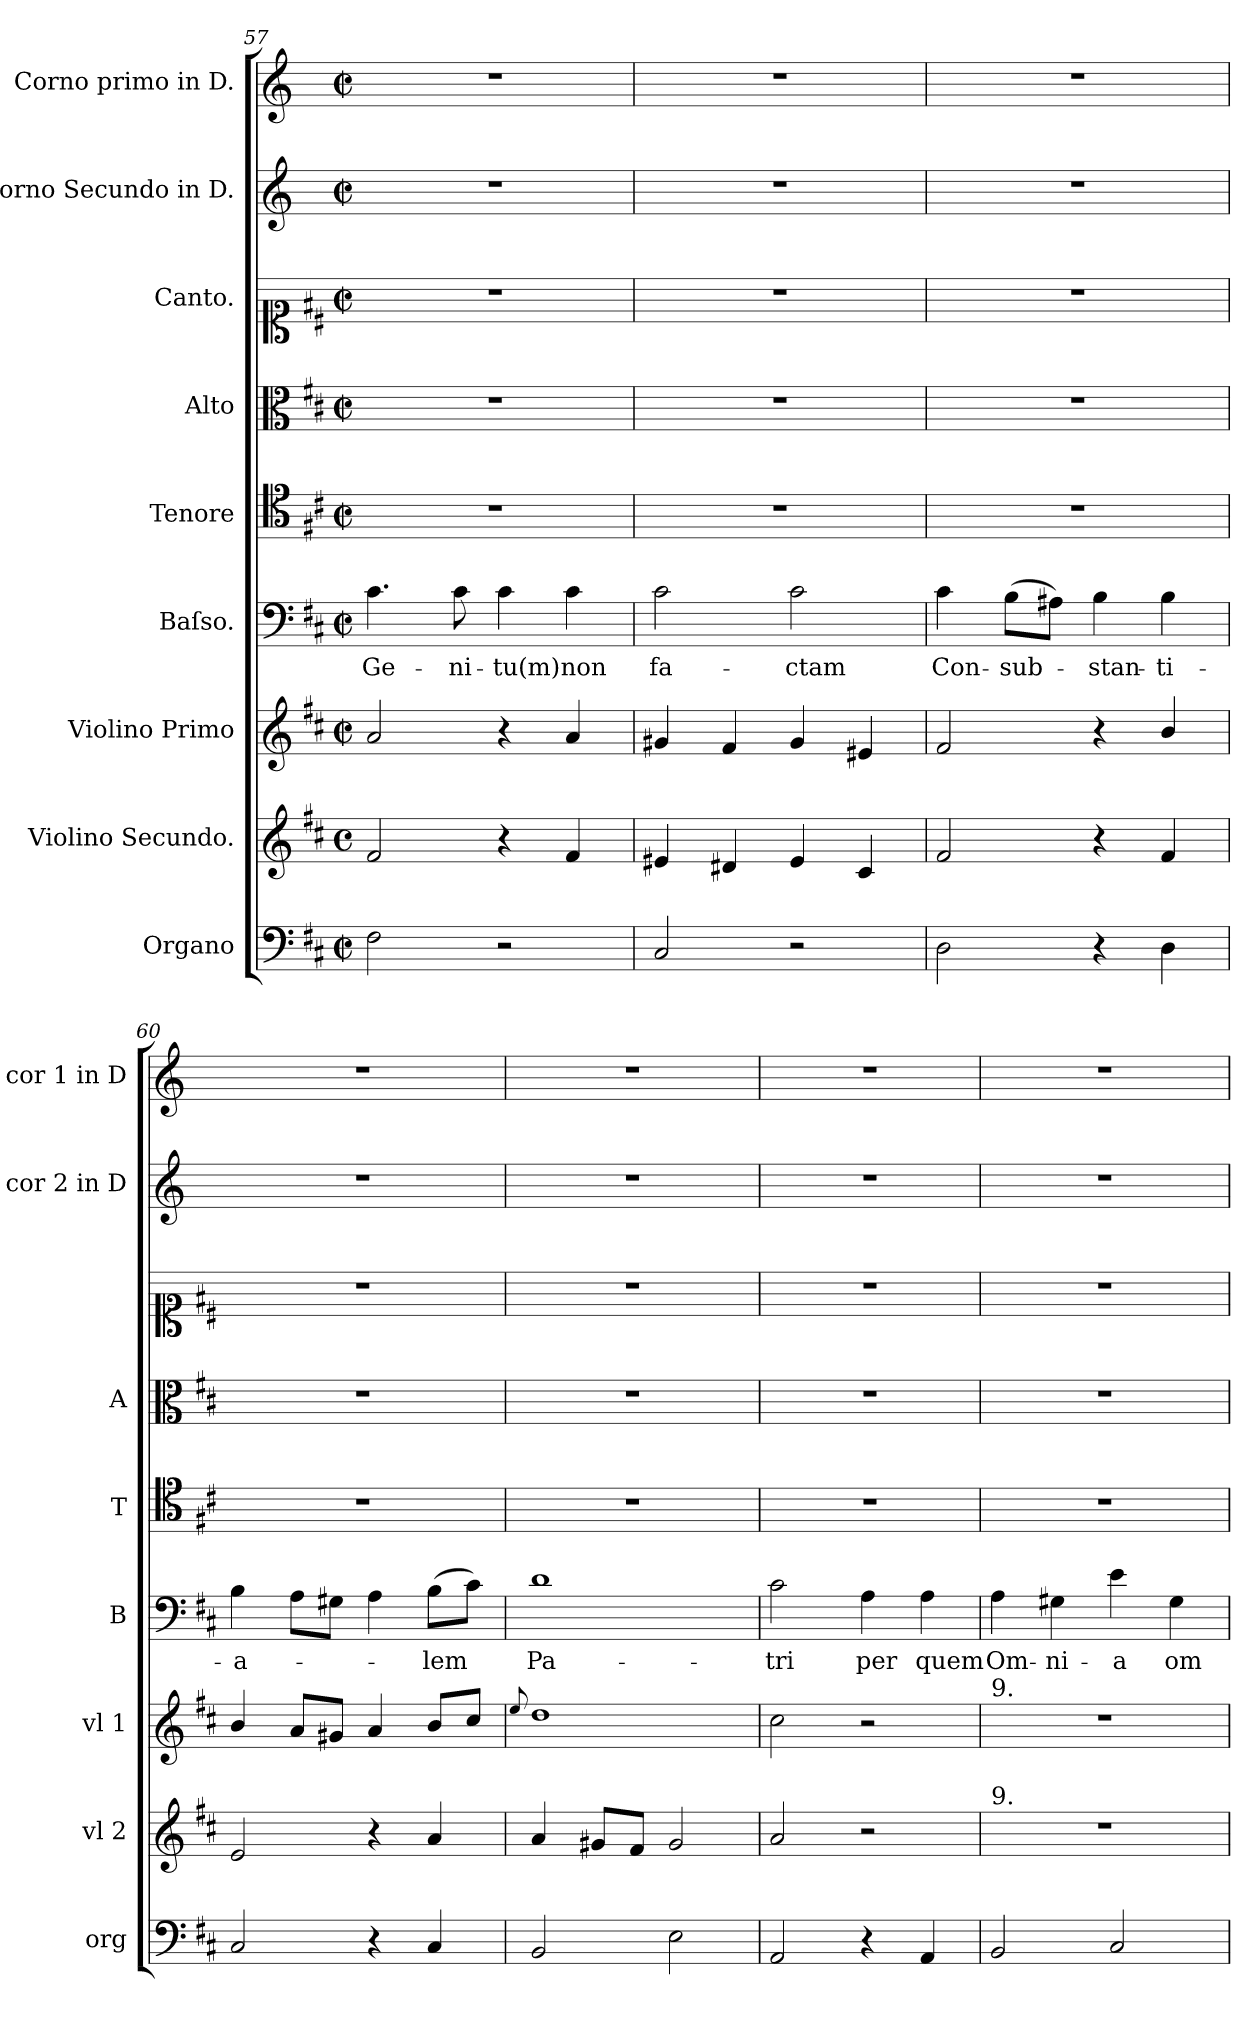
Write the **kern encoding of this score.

**kern	**kern	**kern	**kern	**text	**kern	**kern	**kern	**kern	**kern
*part9	*part8	*part7	*part6	*part6	*part5	*part4	*part3	*part2	*part1
*staff9	*staff8	*staff7	*staff6	*staff6	*staff5	*staff4	*staff3	*staff2	*staff1
*I"Organo	*I"Violino Secundo.	*I"Violino Primo	*I"Baſso.	*	*I"Tenore	*I"Alto	*I"Canto.	*I"Corno Secundo in D.	*I"Corno primo in D.
*I'org	*I'vl 2	*I'vl 1	*I'B	*	*I'T	*I'A	*	*I'cor 2 in D	*I'cor 1 in D
*clefF4	*clefG2	*clefG2	*clefF4	*	*clefC4	*clefC3	*clefC1	*clefG2	*clefG2
*	*	*	*	*	*	*	*	*ITrd6c10	*ITrd6c10
*k[f#c#]	*k[f#c#]	*k[f#c#]	*k[f#c#]	*	*k[f#c#]	*k[f#c#]	*k[f#c#]	*k[f#c#]	*k[f#c#]
*M2/2	*M2/2	*M2/2	*M2/2	*	*M2/2	*M2/2	*M2/2	*M2/2	*M2/2
*met(c|)	*met(c)	*met(c|)	*met(c|)	*	*met(c|)	*met(c|)	*met(c|)	*met(c|)	*met(c|)
=57	=57	=57	=57	=57	=57	=57	=57	=57	=57
2F#\	2f#/	2a/	4.c#\	Ge-	1r	1r	1r	1r	1r
.	.	.	8c#\	-ni-	.	.	.	.	.
2r	4r	4r	4c#\	-tu(m)	.	.	.	.	.
.	4f#/	4a/	4c#\	non	.	.	.	.	.
=58	=58	=58	=58	=58	=58	=58	=58	=58	=58
2C#/	4e#X/	4g#X/	2c#\	fa-	1r	1r	1r	1r	1r
.	4d#X/	4f#/	.	.	.	.	.	.	.
2r	4e#/	4g#/	2c#\	-ctam	.	.	.	.	.
.	4c#/	4e#X/	.	.	.	.	.	.	.
=59	=59	=59	=59	=59	=59	=59	=59	=59	=59
2D\	2f#/	2f#/	4c#\	Con-	1r	1r	1r	1r	1r
.	.	.	(8B\L	-sub-	.	.	.	.	.
.	.	.	8A#X\J)	.	.	.	.	.	.
4r	4r	4r	4B\	-stan-	.	.	.	.	.
4D\	4f#/	4b/	4B\	-ti-	.	.	.	.	.
=60	=60	=60	=60	=60	=60	=60	=60	=60	=60
2C#/	2e/	4b/	4B\	-a-	1r	1r	1r	1r	1r
.	.	8a/L	8A\L	.	.	.	.	.	.
.	.	8g#X/J	8G#X\J	.	.	.	.	.	.
4r	4r	4a/	4A\	.	.	.	.	.	.
4C#/	4a/	8b/L	(8B\L	-lem	.	.	.	.	.
.	.	8cc#/J	8c#\J)	.	.	.	.	.	.
=61	=61	=61	=61	=61	=61	=61	=61	=61	=61
.	.	8qqee/	.	.	.	.	.	.	.
2BB/	4a/	1dd	1d	Pa-	1r	1r	1r	1r	1r
.	8g#X/L	.	.	.	.	.	.	.	.
.	8f#/J	.	.	.	.	.	.	.	.
2E\	2g#/	.	.	.	.	.	.	.	.
=62	=62	=62	=62	=62	=62	=62	=62	=62	=62
2AA/	2a/	2cc#\	2c#\	-tri	1r	1r	1r	1r	1r
4r	2r	2r	4A\	per	.	.	.	.	.
4AA/	.	.	4A\	quem	.	.	.	.	.
=63	=63	=63	=63	=63	=63	=63	=63	=63	=63
!	!	!LO:TX:a:t=9.	!	!	!	!	!	!	!
!	!LO:TX:a:t=9.	!	!	!	!	!	!	!	!
2BB/	1r	1r	4A\	Om-	1r	1r	1r	1r	1r
.	.	.	4G#X\	-ni-	.	.	.	.	.
2C#/	.	.	4e\	-a	.	.	.	.	.
.	.	.	4G#\	om-	.	.	.	.	.
=	=	=	=	=	=	=	=	=	=
*-	*-	*-	*-	*-	*-	*-	*-	*-	*-
